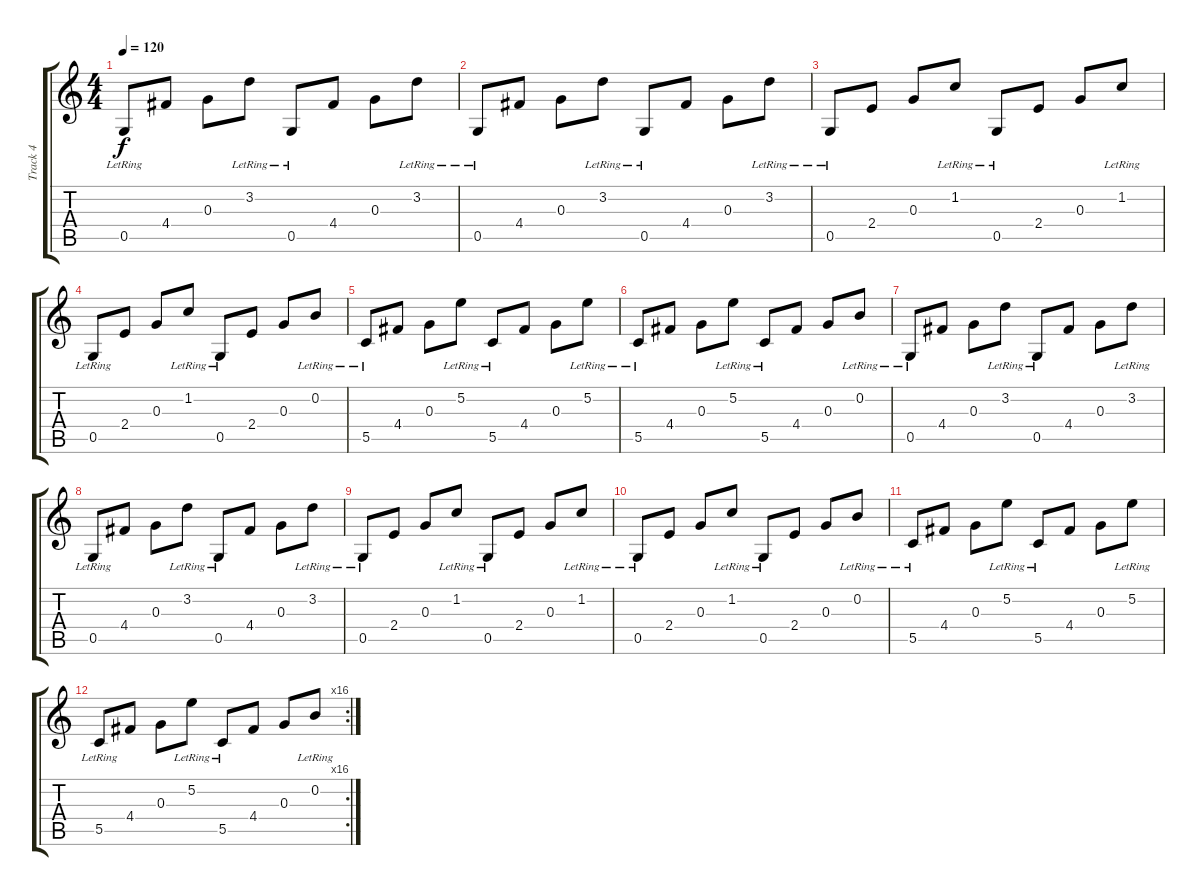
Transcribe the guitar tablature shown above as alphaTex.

\track ("Track 4" "Track 4") {instrument acousticguitarsteel}
\staff {score tabs}
\tuning (D4 B3 G3 D3 G2 D2) {hide}
\ts (4 4)
\tempo 120
\clef g2
\ks c
0.5{lr}.8{dy f} 4.4.8 0.3.8 3.2{lr}.8 0.5{lr}.8 4.4.8 0.3.8 3.2{lr}.8 |
0.5{lr}.8 4.4.8 0.3.8 3.2{lr}.8 0.5{lr}.8 4.4.8 0.3.8 3.2{lr}.8 |
0.5{lr}.8 2.4.8 0.3.8 1.2{lr}.8 0.5{lr}.8 2.4.8 0.3.8 1.2{lr}.8 |
0.5{lr}.8 2.4.8 0.3.8 1.2{lr}.8 0.5{lr}.8 2.4.8 0.3.8 0.2{lr}.8 |
5.5{lr}.8 4.4.8 0.3.8 5.2{lr}.8 5.5{lr}.8 4.4.8 0.3.8 5.2{lr}.8 |
5.5{lr}.8 4.4.8 0.3.8 5.2{lr}.8 5.5{lr}.8 4.4.8 0.3.8 0.2{lr}.8 |
0.5{lr}.8 4.4.8 0.3.8 3.2{lr}.8 0.5{lr}.8 4.4.8 0.3.8 3.2{lr}.8 |
0.5{lr}.8 4.4.8 0.3.8 3.2{lr}.8 0.5{lr}.8 4.4.8 0.3.8 3.2{lr}.8 |
0.5{lr}.8 2.4.8 0.3.8 1.2{lr}.8 0.5{lr}.8 2.4.8 0.3.8 1.2{lr}.8 |
0.5{lr}.8 2.4.8 0.3.8 1.2{lr}.8 0.5{lr}.8 2.4.8 0.3.8 0.2{lr}.8 |
5.5{lr}.8 4.4.8 0.3.8 5.2{lr}.8 5.5{lr}.8 4.4.8 0.3.8 5.2{lr}.8 |
\rc 16
5.5{lr}.8 4.4.8 0.3.8 5.2{lr}.8 5.5{lr}.8 4.4.8 0.3.8 0.2{lr}.8
